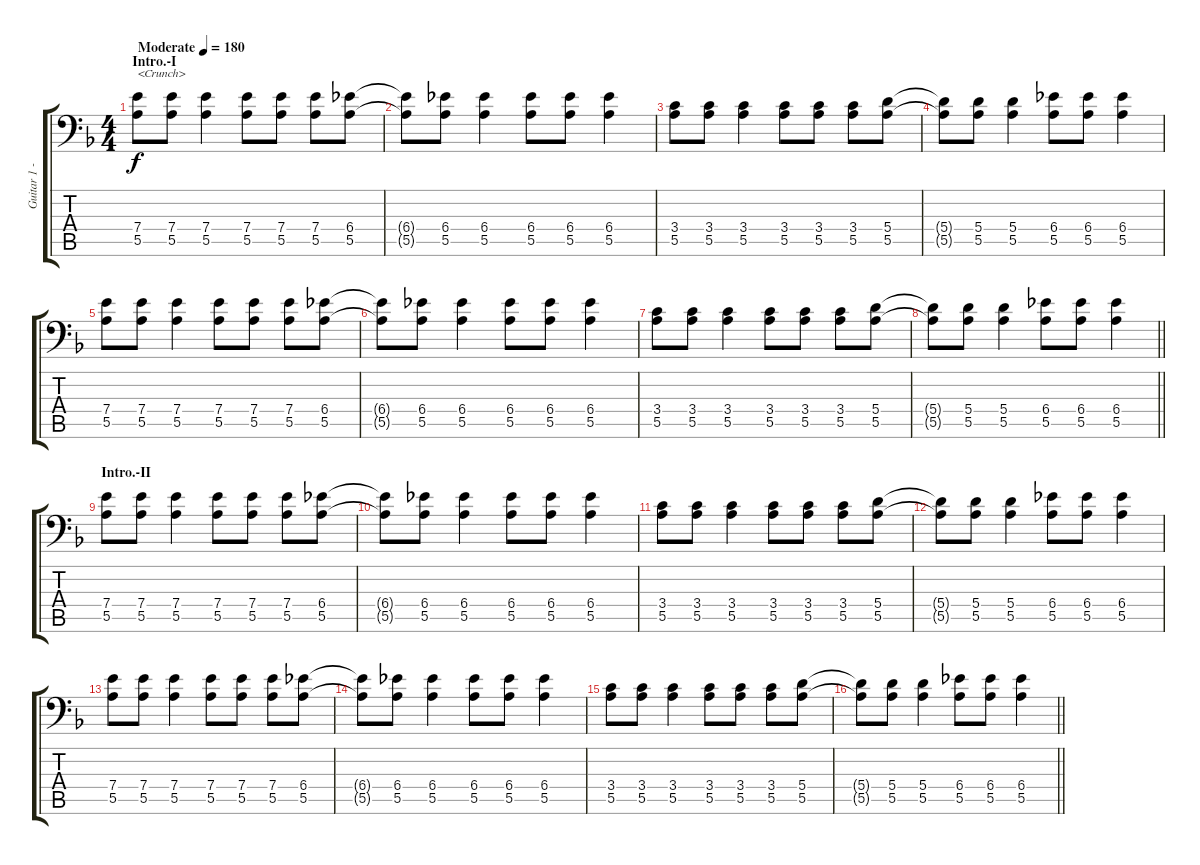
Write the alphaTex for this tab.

\track ("Guitar 1 - Uruha" "Guitar 1 -") {instrument overdrivenguitar}
\staff {score tabs}
\tuning (B3 Gb3 D3 A2 E2 A1) {hide}
\ts (4 4)
\section ("" "Intro.-I")
\tempo (180 "Moderate")
\clef f4
\ks f
(7.4 5.5).8{txt "<Crunch>" dy f instrument overdrivenguitar} (7.4 5.5).8 (7.4 5.5).4 (7.4 5.5).8 (7.4 5.5).8 (7.4 5.5).8 (6.4 5.5).8 |
(6.4{t} 5.5{t}).8 (6.4 5.5).8 (6.4 5.5).4 (6.4 5.5).8 (6.4 5.5).8 (6.4 5.5).4 |
(3.4 5.5).8 (3.4 5.5).8 (3.4 5.5).4 (3.4 5.5).8 (3.4 5.5).8 (3.4 5.5).8 (5.4 5.5).8 |
(5.4{t} 5.5{t}).8 (5.4 5.5).8 (5.4 5.5).4 (6.4 5.5).8 (6.4 5.5).8 (6.4 5.5).4 |
(7.4 5.5).8 (7.4 5.5).8 (7.4 5.5).4 (7.4 5.5).8 (7.4 5.5).8 (7.4 5.5).8 (6.4 5.5).8 |
(6.4{t} 5.5{t}).8 (6.4 5.5).8 (6.4 5.5).4 (6.4 5.5).8 (6.4 5.5).8 (6.4 5.5).4 |
(3.4 5.5).8 (3.4 5.5).8 (3.4 5.5).4 (3.4 5.5).8 (3.4 5.5).8 (3.4 5.5).8 (5.4 5.5).8 |
\barLineRight lightlight
(5.4{t} 5.5{t}).8 (5.4 5.5).8 (5.4 5.5).4 (6.4 5.5).8 (6.4 5.5).8 (6.4 5.5).4 |
\section ("" "Intro.-II")
(7.4 5.5).8 (7.4 5.5).8 (7.4 5.5).4 (7.4 5.5).8 (7.4 5.5).8 (7.4 5.5).8 (6.4 5.5).8 |
(6.4{t} 5.5{t}).8 (6.4 5.5).8 (6.4 5.5).4 (6.4 5.5).8 (6.4 5.5).8 (6.4 5.5).4 |
(3.4 5.5).8 (3.4 5.5).8 (3.4 5.5).4 (3.4 5.5).8 (3.4 5.5).8 (3.4 5.5).8 (5.4 5.5).8 |
(5.4{t} 5.5{t}).8 (5.4 5.5).8 (5.4 5.5).4 (6.4 5.5).8 (6.4 5.5).8 (6.4 5.5).4 |
(7.4 5.5).8 (7.4 5.5).8 (7.4 5.5).4 (7.4 5.5).8 (7.4 5.5).8 (7.4 5.5).8 (6.4 5.5).8 |
(6.4{t} 5.5{t}).8 (6.4 5.5).8 (6.4 5.5).4 (6.4 5.5).8 (6.4 5.5).8 (6.4 5.5).4 |
(3.4 5.5).8 (3.4 5.5).8 (3.4 5.5).4 (3.4 5.5).8 (3.4 5.5).8 (3.4 5.5).8 (5.4 5.5).8 |
\barLineRight lightlight
(5.4{t} 5.5{t}).8 (5.4 5.5).8 (5.4 5.5).4 (6.4 5.5).8 (6.4 5.5).8 (6.4 5.5).4
